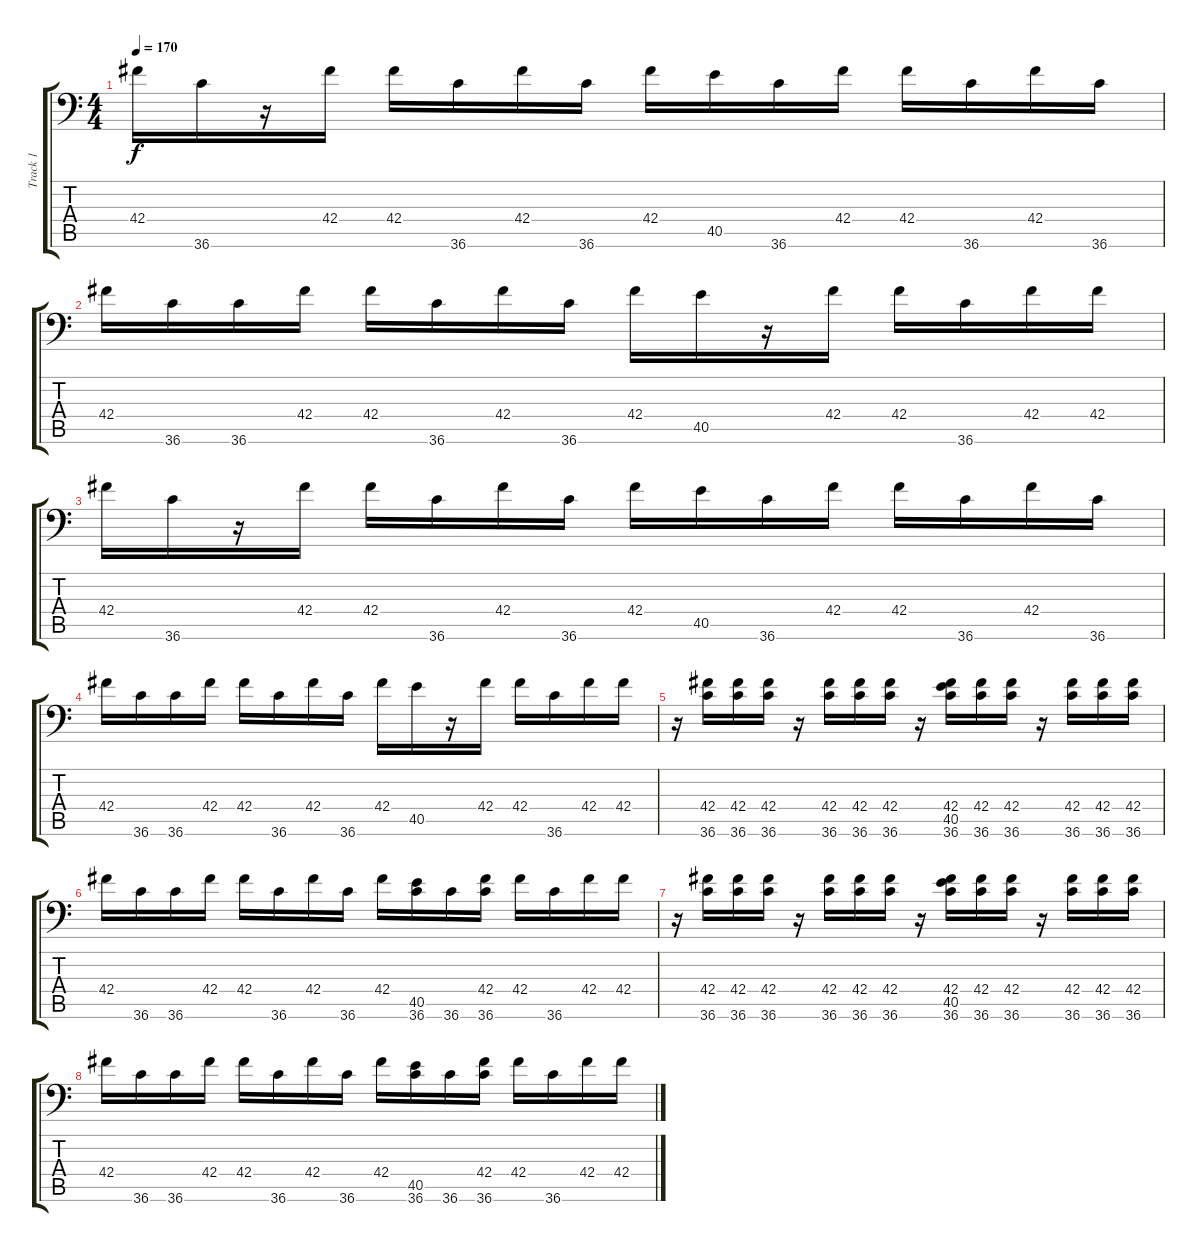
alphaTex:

\track ("Track 1" "Track 1") {instrument acousticgrandpiano}
\staff {score tabs}
\tuning (C-1 C-1 C-1 C-1 C-1 C-1) {hide}
\ts (4 4)
\tempo 170
\clef f4
\ks c
42.4.16{dy f} 36.6.16 r.16 42.4.16 42.4.16 36.6.16 42.4.16 36.6.16 42.4.16 40.5.16 36.6.16 42.4.16 42.4.16 36.6.16 42.4.16 36.6.16 |
42.4.16 36.6.16 36.6.16 42.4.16 42.4.16 36.6.16 42.4.16 36.6.16 42.4.16 40.5.16 r.16 42.4.16 42.4.16 36.6.16 42.4.16 42.4.16 |
42.4.16 36.6.16 r.16 42.4.16 42.4.16 36.6.16 42.4.16 36.6.16 42.4.16 40.5.16 36.6.16 42.4.16 42.4.16 36.6.16 42.4.16 36.6.16 |
42.4.16 36.6.16 36.6.16 42.4.16 42.4.16 36.6.16 42.4.16 36.6.16 42.4.16 40.5.16 r.16 42.4.16 42.4.16 36.6.16 42.4.16 42.4.16 |
r.16 (42.4 36.6).16 (42.4 36.6).16 (42.4 36.6).16 r.16 (42.4 36.6).16 (42.4 36.6).16 (42.4 36.6).16 r.16 (42.4 40.5 36.6).16 (42.4 36.6).16 (42.4 36.6).16 r.16 (42.4 36.6).16 (42.4 36.6).16 (42.4 36.6).16 |
42.4.16 36.6.16 36.6.16 42.4.16 42.4.16 36.6.16 42.4.16 36.6.16 42.4.16 (40.5 36.6).16 36.6.16 (42.4 36.6).16 42.4.16 36.6.16 42.4.16 42.4.16 |
r.16 (42.4 36.6).16 (42.4 36.6).16 (42.4 36.6).16 r.16 (42.4 36.6).16 (42.4 36.6).16 (42.4 36.6).16 r.16 (42.4 40.5 36.6).16 (42.4 36.6).16 (42.4 36.6).16 r.16 (42.4 36.6).16 (42.4 36.6).16 (42.4 36.6).16 |
42.4.16 36.6.16 36.6.16 42.4.16 42.4.16 36.6.16 42.4.16 36.6.16 42.4.16 (40.5 36.6).16 36.6.16 (42.4 36.6).16 42.4.16 36.6.16 42.4.16 42.4.16
